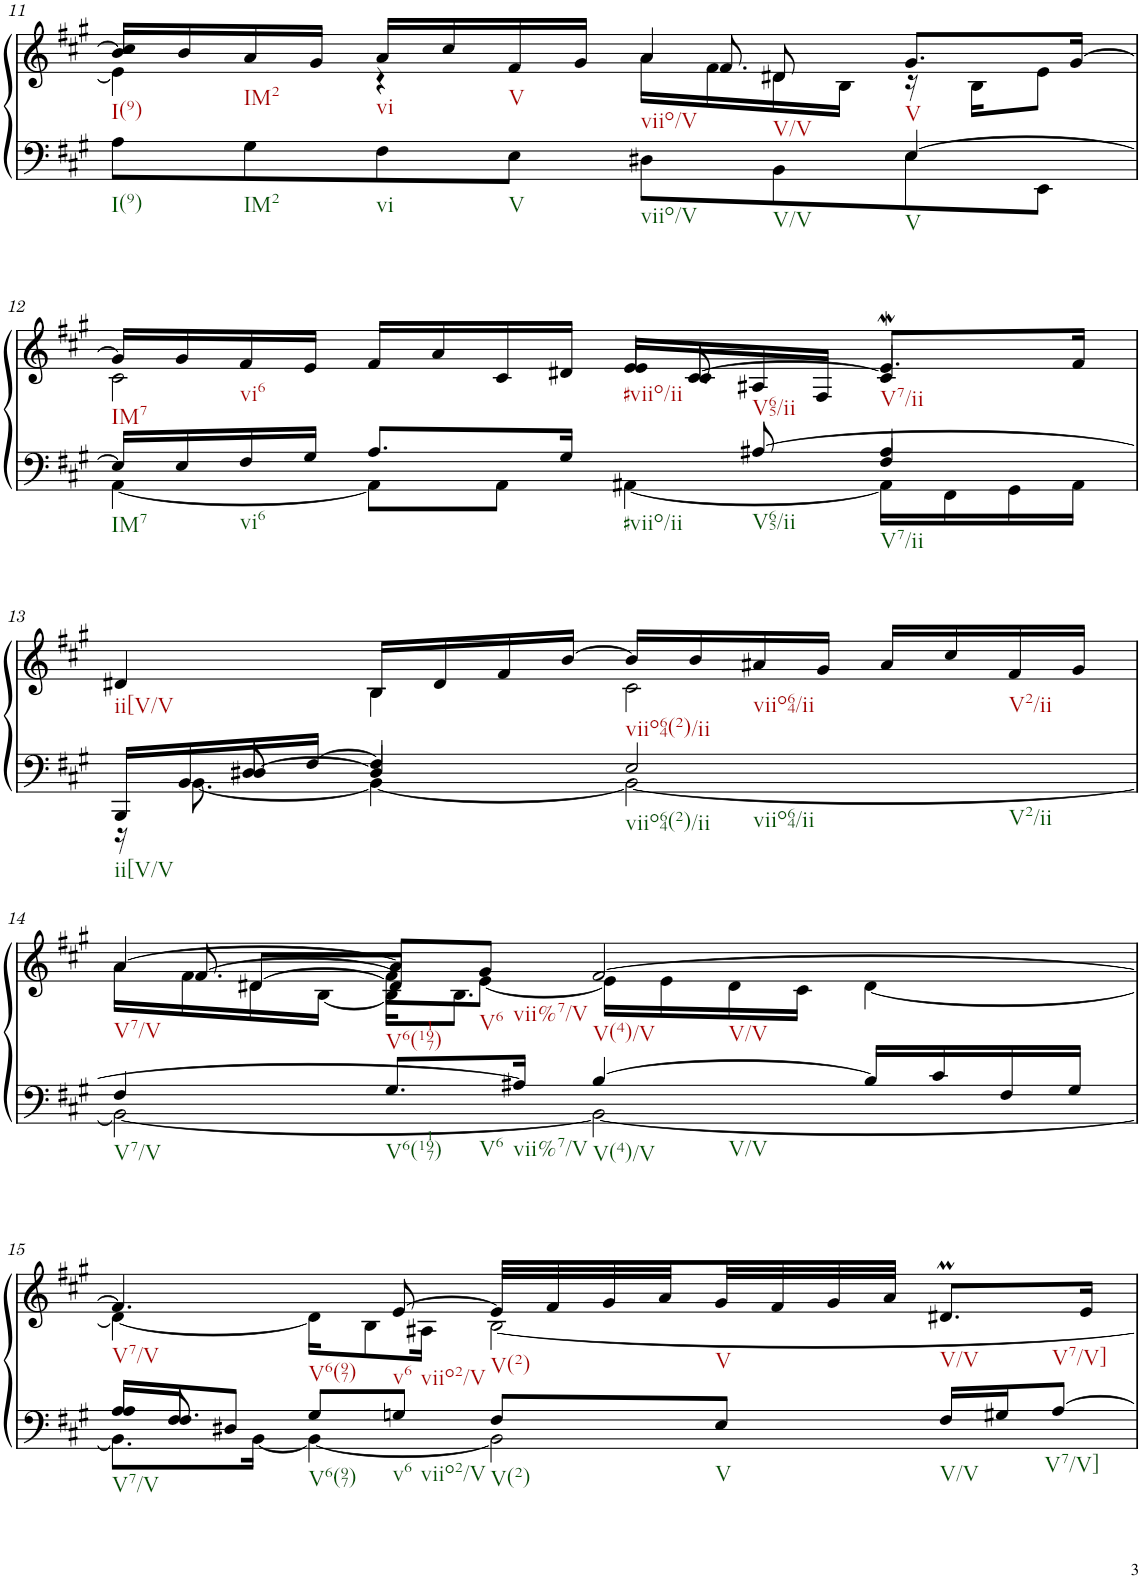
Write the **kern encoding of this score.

**kern	**kern
*part1	*part1
*staff2	*staff1
*I"unbenannt1	*
!!LO:PB:g=z
*clefF4	*clefG2
*k[f#c#g#]	*k[f#c#g#]
*M4/4	*M4/4
=11	=11
*^	*^
*	*	*	*^
*	*	*	*	*^
2ryy	8A\L	4cc#/	4e\]	16b/LL]	8ryy
.	.	.	.	16b/	.
*	*	*	*	*v	*v
.	8G#\	.	.	16a/
.	.	.	.	16g#/JJ
.	8F#\	16a/LL	4r	16ryy
*	*	*	*v	*v
.	.	16cc#/	.
.	8E\J	16f#/	.
.	.	16g#/JJ	.
4ryy	8D#X\L	4a/	16a\LL
*	*	*	*^
.	.	.	16f#\	8.f#/
*	*	*	*	*^
.	8BB\	.	16d#X\	.	8d#/
.	.	.	16B\JJ	.	.
[4E/	8E\	8.g#/L	16r	4ryy	4ryy
.	.	.	16B\KL	.	.
.	8EE\J	.	8e\J	.	.
.	.	[16g#/Jk	.	.	.
*	*	*	*	*v	*v
!!LO:LB:g=z
=12	=12	=12	=12	=12
*	*^	*	*	*
16E/LL]	[4AA\	2.ryy	16g#/LL]	2c#\	2ryy
16E/	.	.	16g#/	.	.
16F#/	.	.	16f#/	.	.
16G#/JJ	.	.	16e/JJ	.	.
8.A/L	8AA\L]	.	16f#/LL	.	.
.	.	.	16a/	.	.
.	8AA\J	.	16c#/	.	.
16G#/Jk	.	.	16d#X/JJ	.	.
8ryy	[4AA#X\	.	4e/	16ryy	16e/LL
.	.	.	.	[8.c#/	16c#/
[8A#X/	.	.	.	.	16A#X/
.	.	.	.	.	16F#/JJ
4A#/	16AA#\LL]	4F#/	8.eW/L	4c#/]	4ryy
.	16FF#\	.	.	.	.
.	16GG#\	.	.	.	.
.	16AA#\JJ	.	16f#/Jk	.	.
*	*	*	*	*v	*v
!!LO:LB:g=z
=13	=13	=13	=13	=13
16BBB/LL	16r	8ryy	4d#X/	4ryy
16BB/	[8.BB\	.	.	.
16D#X/	.	[8D#/	.	.
[16F#/JJ	.	.	.	.
4F#/]	4BB\_	4D#/]	16B/LL	4B\
.	.	.	16d#/	.
.	.	.	16f#/	.
.	.	.	[16b/JJ	.
2E/	2BB\_	2ryy	16b/LL]	2c#\
.	.	.	16b/	.
.	.	.	16a#X/	.
.	.	.	16g#/JJ	.
.	.	.	16a#/LL	.
.	.	.	16cc#/	.
.	.	.	16f#/	.
.	.	.	16g#/JJ	.
*	*v	*v	*	*
!!LO:LB:g=z
=14	=14	=14	=14
*	*	*^	*^
4F#/	2BB\_	[4a/	16ryy	8ryy	16a\LL
.	.	.	[8.f#/	.	16f#\
.	.	.	.	[8d#X/L	16d#\
.	.	.	.	.	[16B\JJ
8.G#/L	.	8a/L]	8f#\L]	8d#/J]	16B\KL]
.	.	.	.	.	8.B\J
.	.	8g#/J	[8e\J	2ryy	.
16A#X/Jk]	.	.	.	.	.
[4B/	2BB\_	[2f#/	16e\LL]	.	2ryy
.	.	.	16e\	.	.
.	.	.	16d#\	.	.
.	.	.	16c#\JJ	.	.
16B/LL]	.	.	[4d#\	.	.
16c#/	.	.	.	.	.
16F#/	.	.	.	8ryy	.
16G#/JJ	.	.	.	.	.
*	*	*	*v	*v	*v
!!LO:LB:g=z
=15	=15	=15	=15
*^	*^	*	*
4A/	8.BB\L]	16A/LL	16ryy	4.f#/]	4d#\_
.	.	16F#/J	8.F#/	.	.
.	.	8D#X/J	.	.	.
.	[16BB\Jk	.	.	.	.
8G#/L	4BB\_	2.ryy	2.ryy	.	16d#\KL]
.	.	.	.	.	8B\
8Gn/J	.	.	.	[8e/	.
.	.	.	.	.	16A#X\Jk
8F#/L	2BB\]	.	.	32e/LLL]	[2B\
.	.	.	.	32f#/	.
.	.	.	.	32g#/	.
.	.	.	.	32a/	.
8E/J	.	.	.	32g#/	.
.	.	.	.	32f#/	.
.	.	.	.	32g#/	.
.	.	.	.	32a/JJJ	.
16F#/LL	.	.	.	8.d#Xm/L	.
16G#X/J	.	.	.	.	.
[8A/J	.	.	.	.	.
.	.	.	.	16e/Jk	.
*v	*v	*v	*v	*	*
*	*v	*v
=	=
*-	*-
